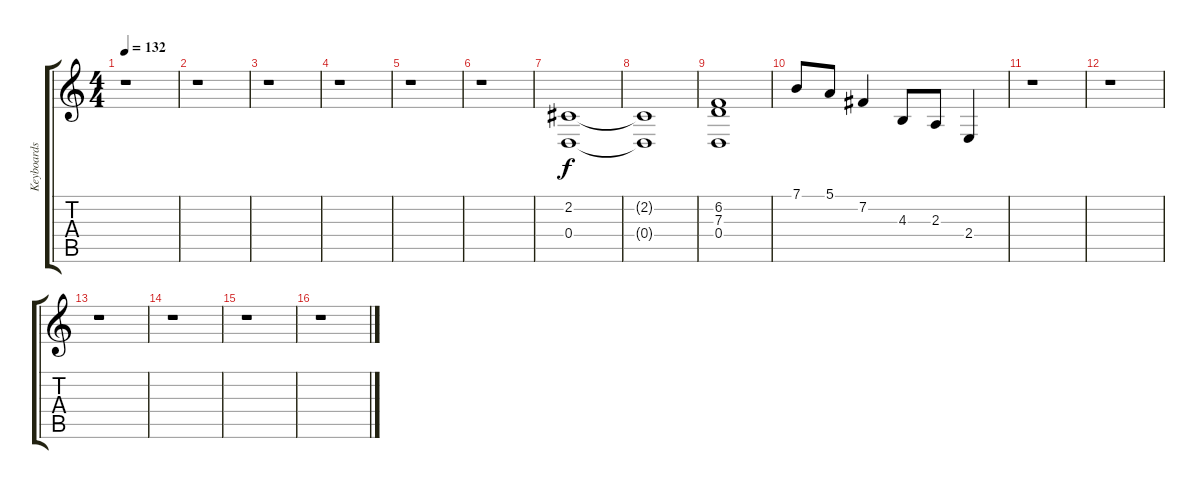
\track ("Keyboards 2" "Keyboards ") {instrument vibraphone}
\staff {score tabs}
\tuning (E4 B3 G3 D3 A2 E2) {hide}
\ts (4 4)
\tempo 132
\clef g2
\ks c
r.1{dy f} |
r.1 |
r.1 |
r.1 |
r.1 |
r.1 |
(2.2 0.4).1 |
(2.2{t} 0.4{t}).1 |
(6.2 7.3 0.4).1 |
7.1.8 5.1.8 7.2.4 4.3.8 2.3.8 2.4.4 |
r.1 |
r.1 |
r.1 |
r.1 |
r.1 |
r.1
